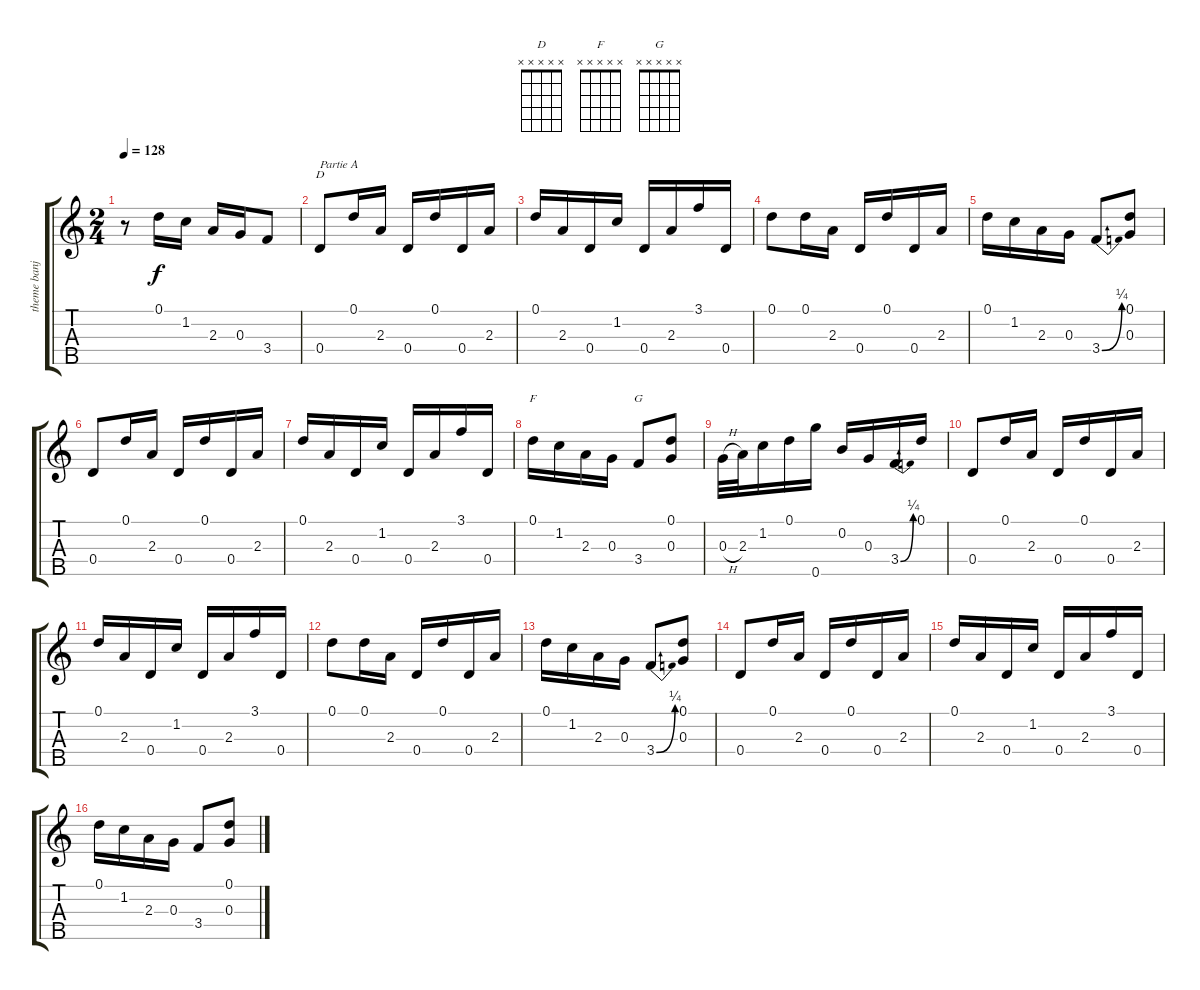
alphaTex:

\track ("theme banjo" "theme banj") {instrument banjo}
\staff {score tabs}
\tuning (D4 B3 G3 D3 G4) {hide}
\displaytranspose 12
\chord ("D" x x x x x)
\chord ("F" x x x x x)
\chord ("G" x x x x x)
\ts (2 4)
\tempo 128
\clef g2
\ks c
r.8{dy f instrument banjo} 0.1.16 1.2.16 2.3.16 0.3.16 3.4.8 |
0.4.8{ch "D" txt "Partie A"} 0.1.16 2.3.16 0.4.16 0.1.16 0.4.16 2.3.16 |
0.1.16 2.3.16 0.4.16 1.2.16 0.4.16 2.3.16 3.1.16 0.4.16 |
0.1.8 0.1.16 2.3.16 0.4.16 0.1.16 0.4.16 2.3.16 |
0.1.16 1.2.16 2.3.16 0.3.16 3.4{be (bend 0 0 60 1)}.8 (0.1 0.3).8 |
0.4.8 0.1.16 2.3.16 0.4.16 0.1.16 0.4.16 2.3.16 |
0.1.16 2.3.16 0.4.16 1.2.16 0.4.16 2.3.16 3.1.16 0.4.16 |
0.1.16{ch "F"} 1.2.16 2.3.16 0.3.16 3.4.8{ch "G"} (0.1 0.3).8 |
0.3{h}.32 2.3.32 1.2.16 0.1.16 0.5.16 0.2.16 0.3.16 3.4{be (bend 0 0 60 1)}.16 0.1.16 |
0.4.8 0.1.16 2.3.16 0.4.16 0.1.16 0.4.16 2.3.16 |
0.1.16 2.3.16 0.4.16 1.2.16 0.4.16 2.3.16 3.1.16 0.4.16 |
0.1.8 0.1.16 2.3.16 0.4.16 0.1.16 0.4.16 2.3.16 |
0.1.16 1.2.16 2.3.16 0.3.16 3.4{be (bend 0 0 60 1)}.8 (0.1 0.3).8 |
0.4.8 0.1.16 2.3.16 0.4.16 0.1.16 0.4.16 2.3.16 |
0.1.16 2.3.16 0.4.16 1.2.16 0.4.16 2.3.16 3.1.16 0.4.16 |
0.1.16 1.2.16 2.3.16 0.3.16 3.4.8 (0.1 0.3).8
